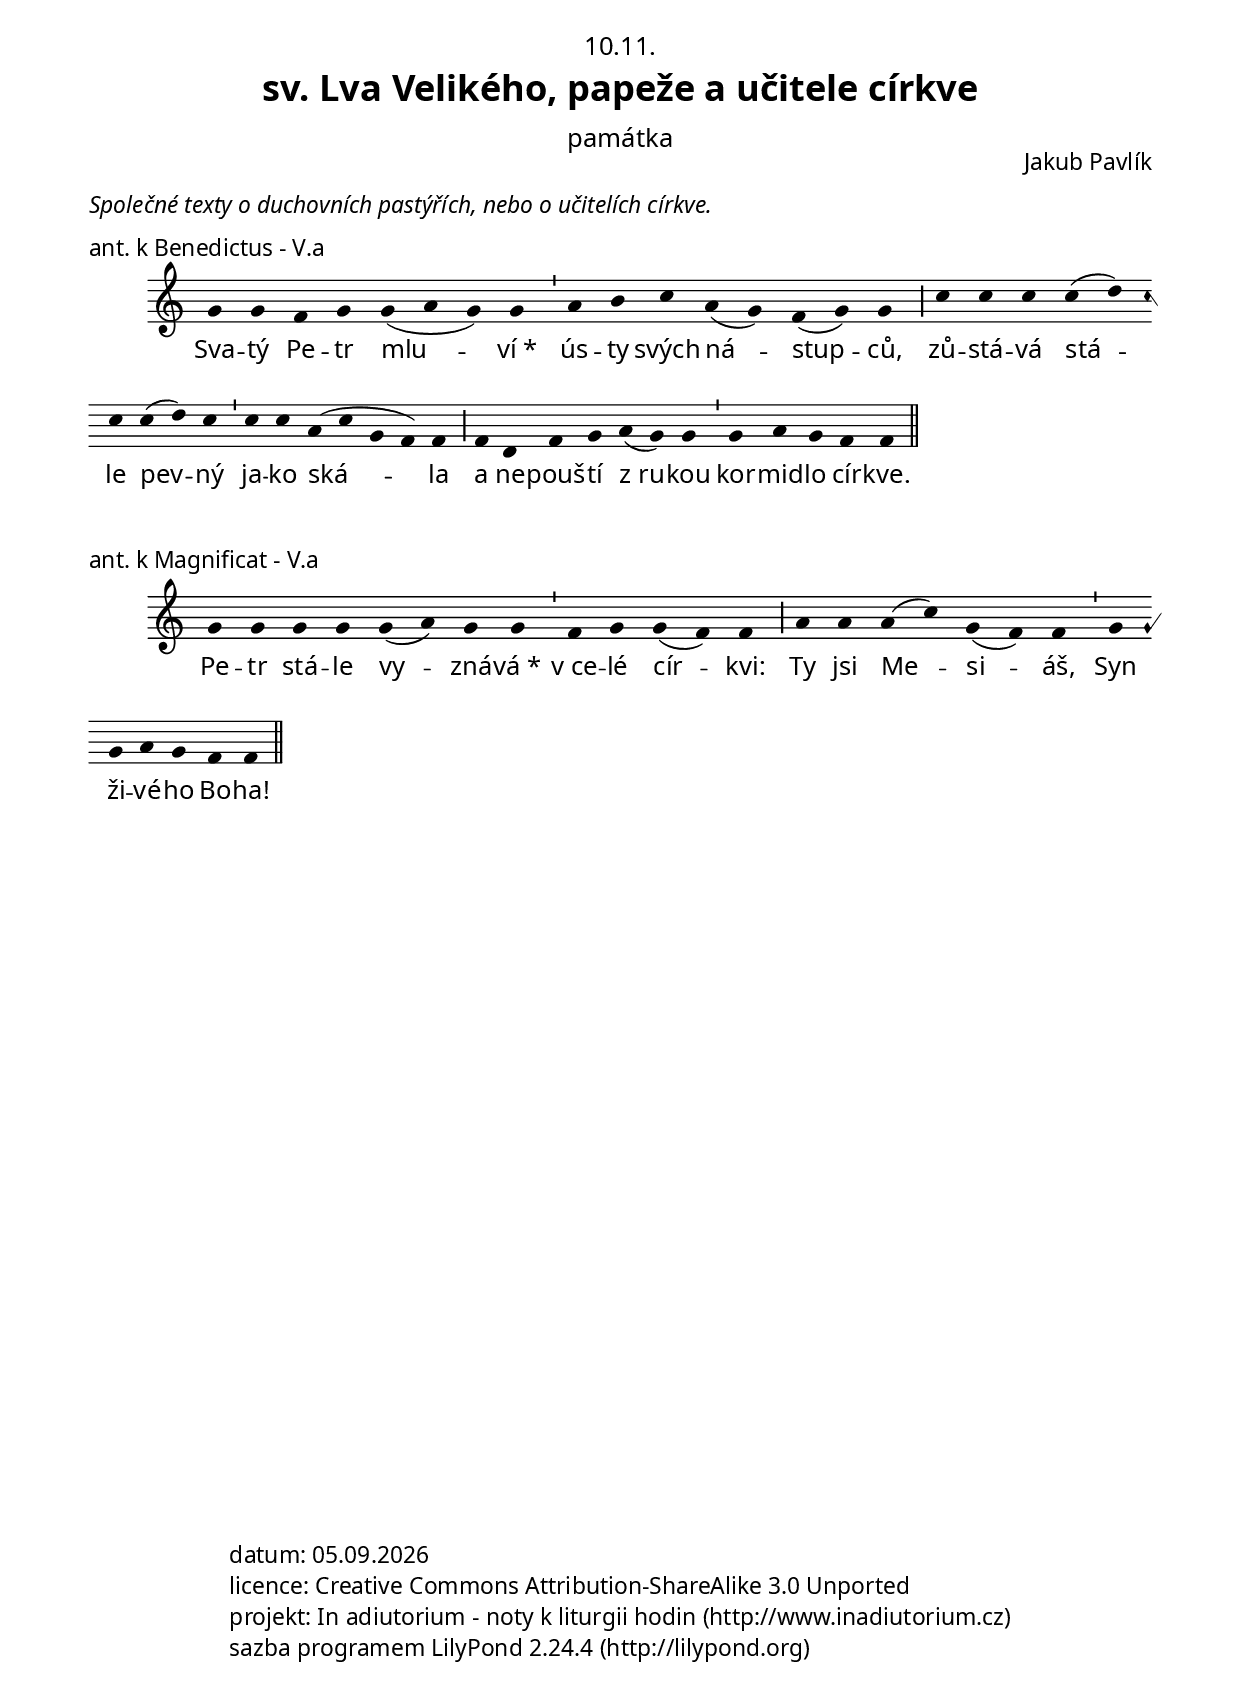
\version "2.17.5"

\include "../spolecne.ly"

\header {
  title = \markup\titleSvatek
            "sv. Lva Velikého, papeže a učitele církve"
            "památka"
            10.11.
  composer = "Jakub Pavlík"
}

\markup\communia #'(#:pastyr #:ucitel)

% začal jsem ji jako antifonu modu VIII, ale "spadla" mi
% do V., aniž se mi podařilo ji odtud "vyzdvihnout" zpět.
\score {
  \relative c'' {
    \choralniRezim
    g4 g f g g( a g) g \barMin
    a b c a( g) f( g) g \barMaior
    c c c c( d) c c( d) c \barMin
    c c a( c g f) f \barMaior
    f d f g a( g) g \barMin
    g a g f f \barFinalis
  }
  \addlyrics {
    Sva -- tý Pe -- tr mlu -- ví_*
    ús -- ty svých ná -- stup -- ců,
    zů -- stá -- vá stá -- le pev -- ný
    ja -- ko ská -- la
    a ne -- pouš -- tí z_ru -- kou
    kor -- mid -- lo cír -- kve.
  }
  \header {
    quid = "ant. k Benedictus"
    modus = "V"
    differentia = "a"
    psalmus = ""
    id = "aben"
    piece = \markup {\sestavTitulekBezZalmu}
  }
}

\score {
  \relative c'' {
    \choralniRezim
    g4 g g g g( a) g g \barMin
    f g g( f) f \barMaior
    a a a( c) g( f) f \barMin
    g g a g f f \barFinalis
  }
  \addlyrics {
    Pe -- tr stá -- le vy -- zná -- vá_*
    v_ce -- lé cír -- kvi:
    Ty jsi Me -- si -- áš,
    Syn ži -- vé -- ho Bo -- ha!
  }
  \header {
    quid = "ant. k Magnificat"
    modus = "V" % nebo spis VI? V nechavam pro spolecny motiv s predchozi
    differentia = "a"
    psalmus = ""
    placet = "začátek zkusit zpěvnější, možná celou jinak"
    id = "amag"
    piece = \markup {\sestavTitulekBezZalmu}
  }
}